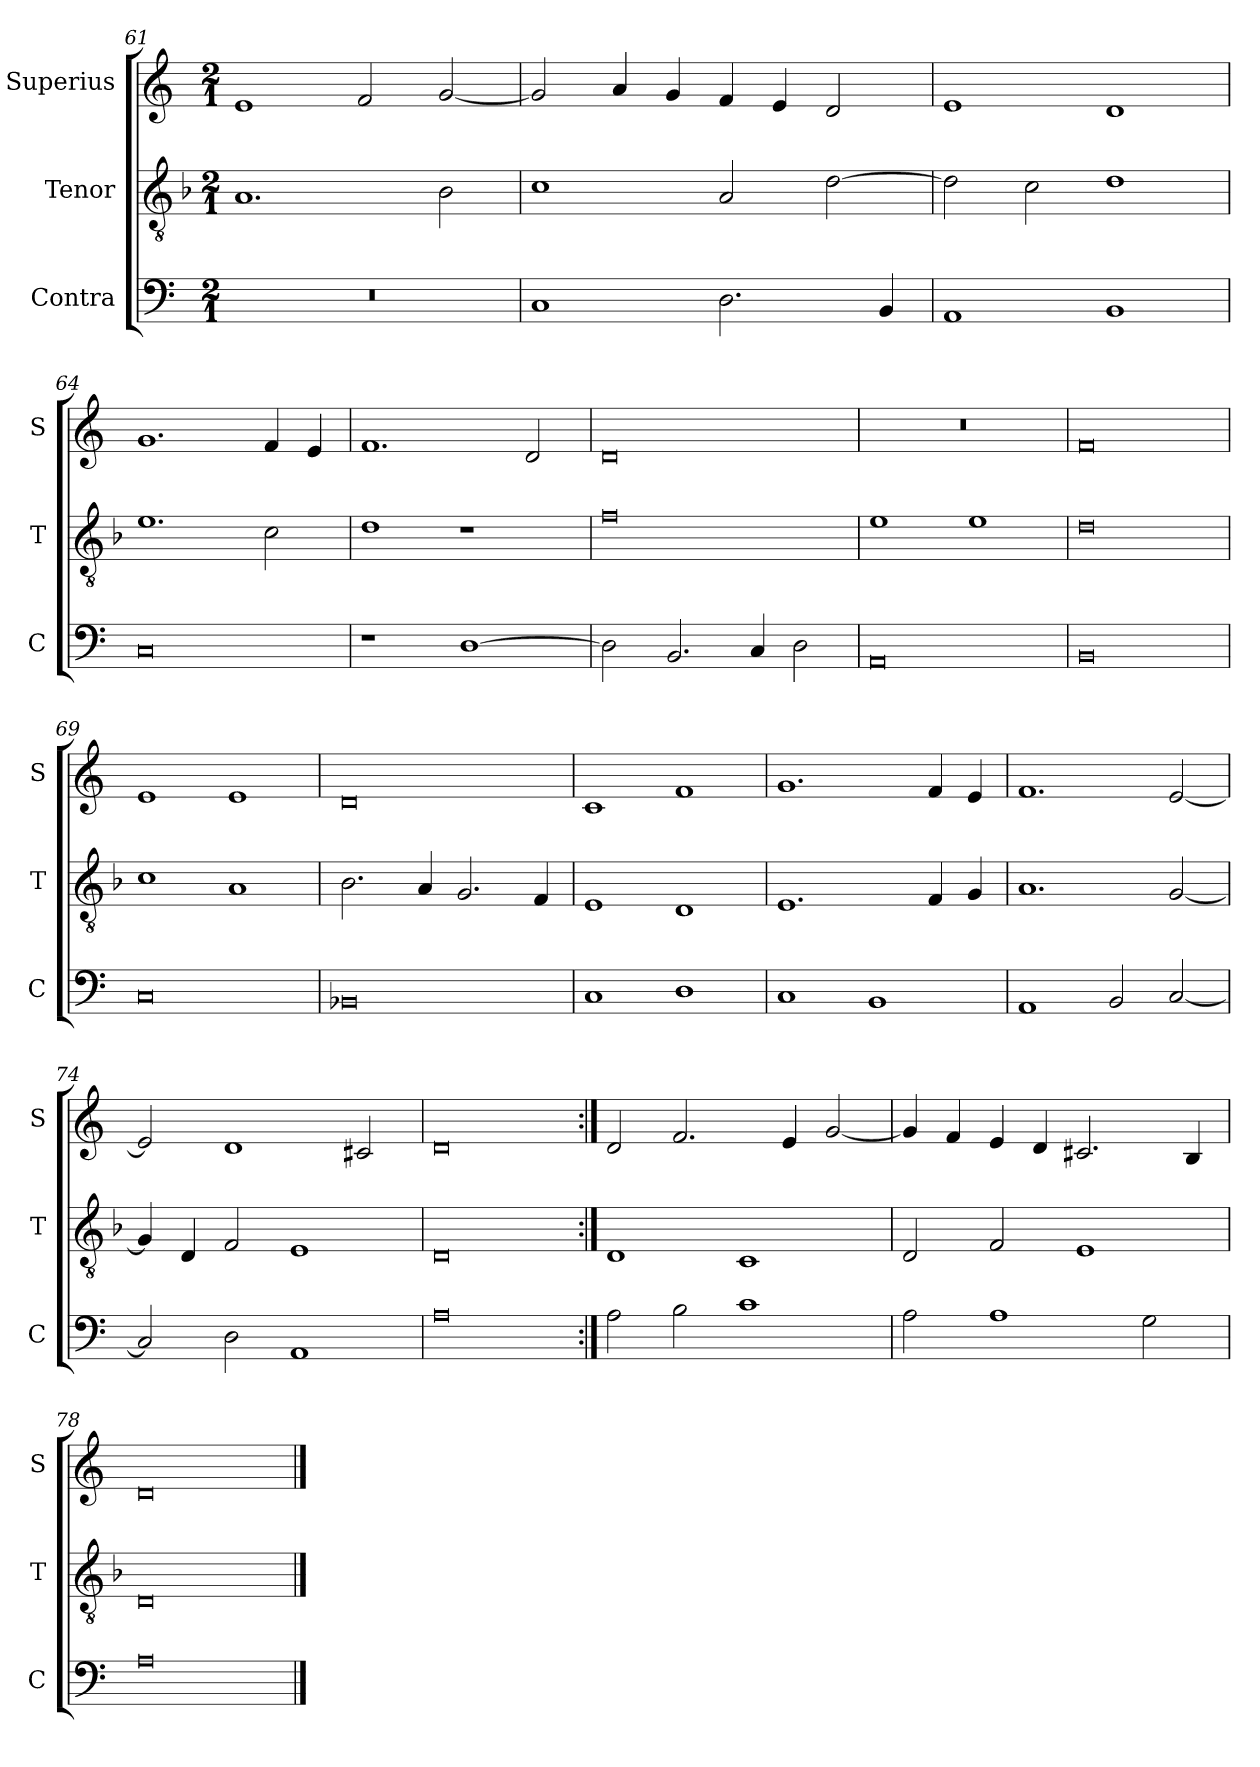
**kern	**kern	**kern
*part3	*part2	*part1
*staff3	*staff2	*staff1
*I"Contra	*I"Tenor	*I"Superius
*I'C	*I'T	*I'S
*clefF4	*clefGv2	*clefG2
*k[]	*k[b-]	*k[]
*M2/1	*M2/1	*M2/1
=61	=61	=61
0r	1.A	1e
.	.	2f
.	2B-	[2g
=62	=62	=62
1C	1c	2g]
.	.	4a
.	.	4g
2.D	2A	4f
.	.	4e
.	[2d	2d
4BB	.	.
=63	=63	=63
1AA	2d]	1e
.	2c	.
1BB	1d	1d
=64	=64	=64
0C	1.e	1.g
.	2c	4f
.	.	4e
=65	=65	=65
1r	1d	1.f
[1D	1r	.
.	.	2d
=66	=66	=66
2D]	0f	0d
2.BB	.	.
4C	.	.
2D	.	.
=67	=67	=67
0AA	1e	0r
.	1e	.
=68	=68	=68
0BB	0d	0f
=69	=69	=69
0C	1c	1e
.	1A	1e
=70	=70	=70
0BB-X	2.B-	0d
.	4A	.
.	2.G	.
.	4F	.
=71	=71	=71
1C	1E	1c
1D	1D	1f
=72	=72	=72
1C	1.E	1.g
1BB	.	.
.	4F	4f
.	4G	4e
=73	=73	=73
1AA	1.A	1.f
2BB	.	.
[2C	[2G	[2e
=74	=74	=74
2C]	4G]	2e]
.	4D	.
2D	2F	1d
1AA	1E	.
.	.	2c#X
=75	=75	=75
0A	0D	0d
=76:|!	=76:|!	=76:|!
2A	1D	2d
2B	.	2.f
1c	1C	.
.	.	4e
.	.	[2g
=77	=77	=77
2A	2D	4g]
.	.	4f
1A	2F	4e
.	.	4d
.	1E	2.c#X
2G	.	.
.	.	4B
=78	=78	=78
0A	0D	0d
==	==	==
*-	*-	*-
